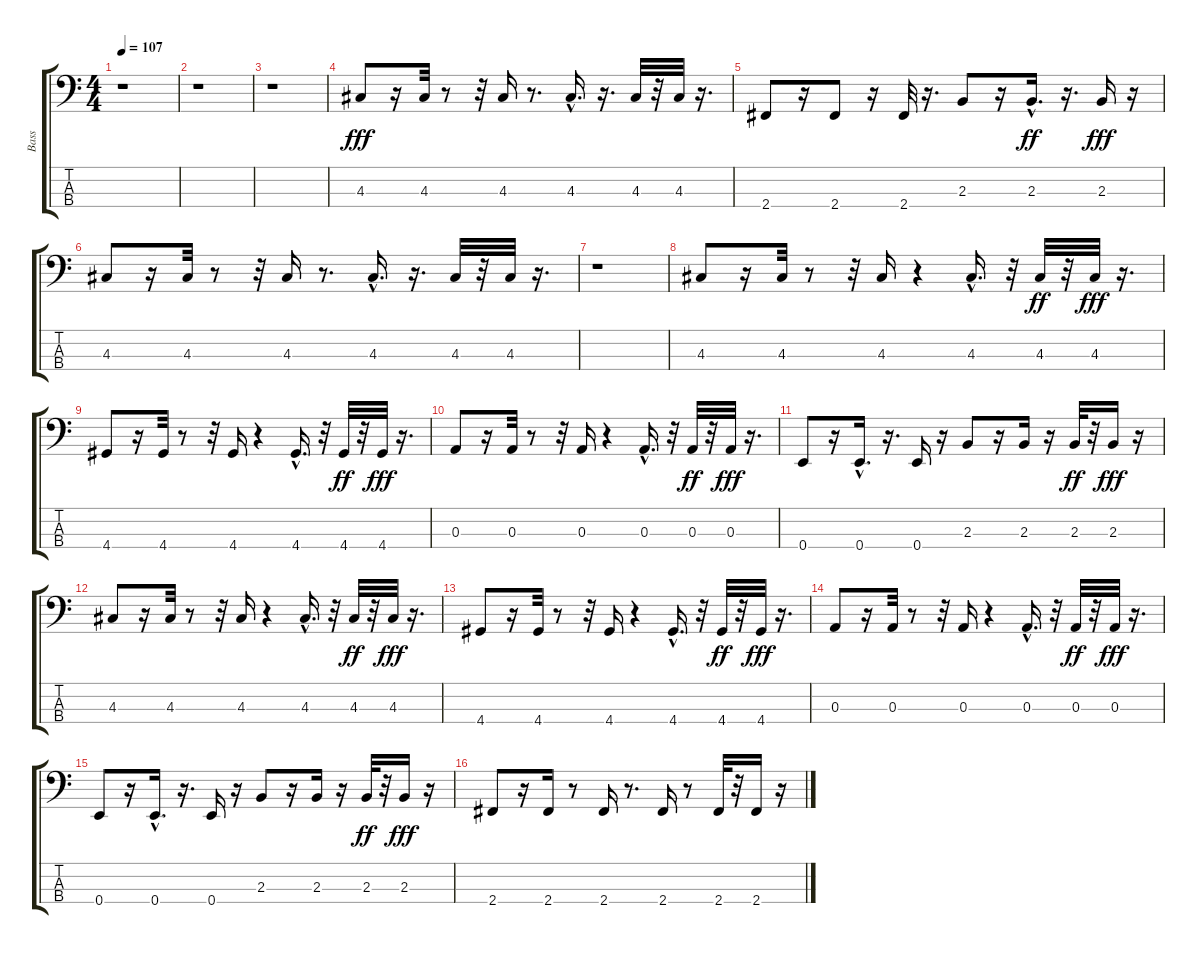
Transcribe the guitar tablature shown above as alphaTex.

\track ("Bass" "Bass") {instrument fretlessbass}
\staff {score tabs}
\tuning (G2 D2 A1 E1) {hide}
\ts (4 4)
\tempo 107
\clef f4
\ks c
r.1{dy fff instrument fretlessbass} |
r.1 |
r.1 |
4.3.8 r.16 4.3.32 r.8 r.32 4.3.16 r.8{d} 4.3{hac}.16{d} r.16{d} 4.3.32 r.32 4.3.32 r.16{d} |
2.4.8 r.16 2.4.8 r.16 2.4.32 r.16{d} 2.3.8 r.16 2.3{hac}.16{d dy ff} r.16{d} 2.3.16{dy fff} r.16 |
4.3.8 r.16 4.3.32 r.8 r.32 4.3.16 r.8{d} 4.3{hac}.16{d} r.16{d} 4.3.32 r.32 4.3.32 r.16{d} |
r.1 |
4.3.8 r.16 4.3.32 r.8 r.32 4.3.16 r.4 4.3{hac}.16{d} r.32 4.3.32{dy ff} r.32 4.3.32{dy fff} r.16{d} |
4.4.8 r.16 4.4.32 r.8 r.32 4.4.16 r.4 4.4{hac}.16{d} r.32 4.4.32{dy ff} r.32 4.4.32{dy fff} r.16{d} |
0.3.8 r.16 0.3.32 r.8 r.32 0.3.16 r.4 0.3{hac}.16{d} r.32 0.3.32{dy ff} r.32 0.3.32{dy fff} r.16{d} |
0.4.8 r.16 0.4{hac}.16{d} r.16{d} 0.4.16 r.16 2.3.8 r.16 2.3.16 r.16 2.3.32{dy ff} r.32 2.3.16{dy fff} r.16 |
4.3.8 r.16 4.3.32 r.8 r.32 4.3.16 r.4 4.3{hac}.16{d} r.32 4.3.32{dy ff} r.32 4.3.32{dy fff} r.16{d} |
4.4.8 r.16 4.4.32 r.8 r.32 4.4.16 r.4 4.4{hac}.16{d} r.32 4.4.32{dy ff} r.32 4.4.32{dy fff} r.16{d} |
0.3.8 r.16 0.3.32 r.8 r.32 0.3.16 r.4 0.3{hac}.16{d} r.32 0.3.32{dy ff} r.32 0.3.32{dy fff} r.16{d} |
0.4.8 r.16 0.4{hac}.16{d} r.16{d} 0.4.16 r.16 2.3.8 r.16 2.3.16 r.16 2.3.32{dy ff} r.32 2.3.16{dy fff} r.16 |
2.4.8 r.16 2.4.16 r.8 2.4.16 r.8{d} 2.4.16 r.8 2.4.32 r.32 2.4.16 r.16
